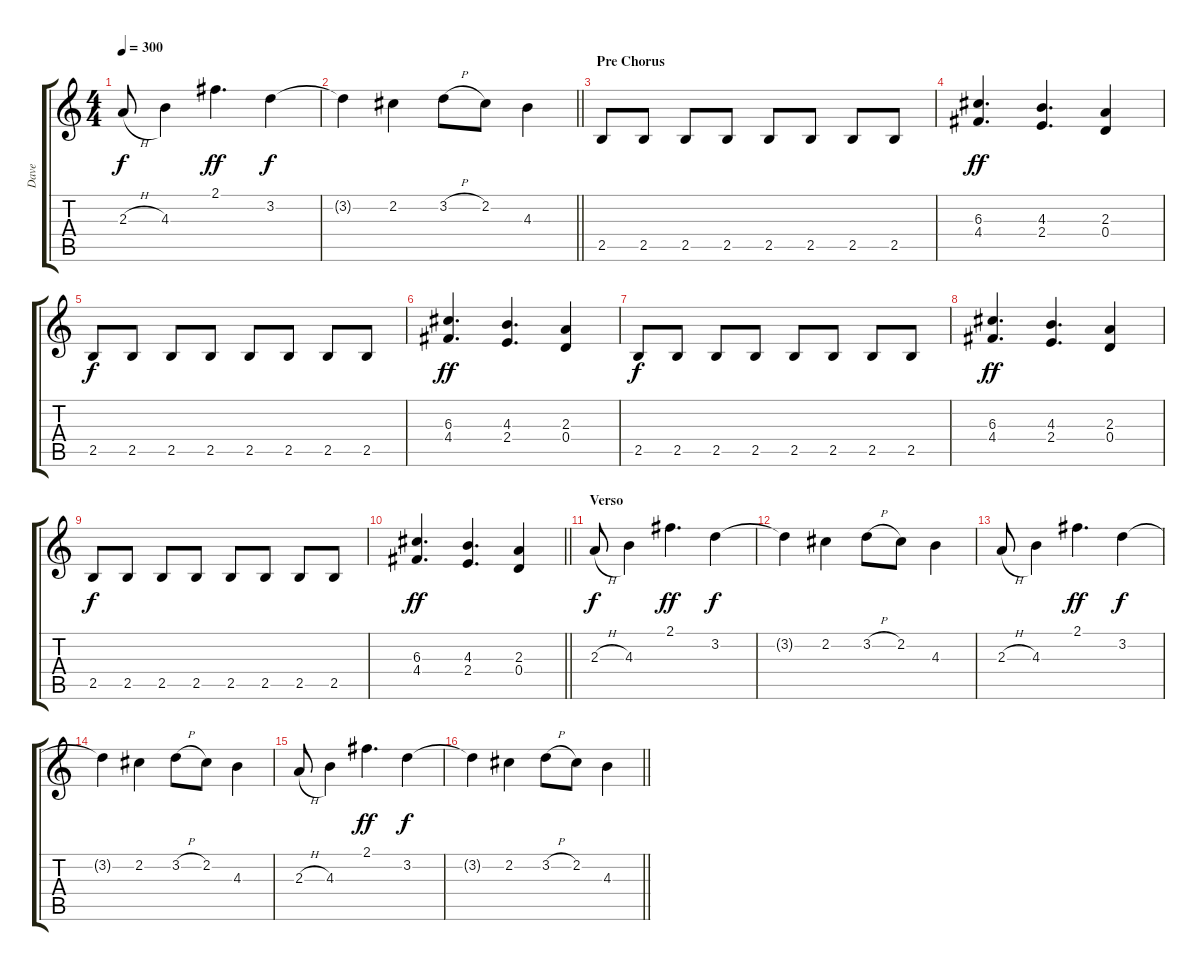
\track ("Dave" "Dave") {instrument overdrivenguitar}
\staff {score tabs}
\tuning (E4 B3 G3 D3 A2 E2) {hide}
\ts (4 4)
\tempo 300
\clef g2
\ks c
2.3{h}.8{dy f} 4.3.4 2.1.4{d dy ff} 3.2.4{dy f} |
\barLineRight lightlight
3.2{t}.4 2.2.4 3.2{h}.8 2.2.8 4.3.4 |
\section ("" "Pre Chorus")
2.5.8 2.5.8 2.5.8 2.5.8 2.5.8 2.5.8 2.5.8 2.5.8 |
(6.3 4.4).4{d dy ff} (4.3 2.4).4{d} (2.3 0.4).4 |
2.5.8{dy f} 2.5.8 2.5.8 2.5.8 2.5.8 2.5.8 2.5.8 2.5.8 |
(6.3 4.4).4{d dy ff} (4.3 2.4).4{d} (2.3 0.4).4 |
2.5.8{dy f} 2.5.8 2.5.8 2.5.8 2.5.8 2.5.8 2.5.8 2.5.8 |
(6.3 4.4).4{d dy ff} (4.3 2.4).4{d} (2.3 0.4).4 |
2.5.8{dy f} 2.5.8 2.5.8 2.5.8 2.5.8 2.5.8 2.5.8 2.5.8 |
\barLineRight lightlight
(6.3 4.4).4{d dy ff} (4.3 2.4).4{d} (2.3 0.4).4 |
\section ("" "Verso")
2.3{h}.8{dy f} 4.3.4 2.1.4{d dy ff} 3.2.4{dy f} |
3.2{t}.4 2.2.4 3.2{h}.8 2.2.8 4.3.4 |
2.3{h}.8 4.3.4 2.1.4{d dy ff} 3.2.4{dy f} |
3.2{t}.4 2.2.4 3.2{h}.8 2.2.8 4.3.4 |
2.3{h}.8 4.3.4 2.1.4{d dy ff} 3.2.4{dy f} |
\barLineRight lightlight
3.2{t}.4 2.2.4 3.2{h}.8 2.2.8 4.3.4
